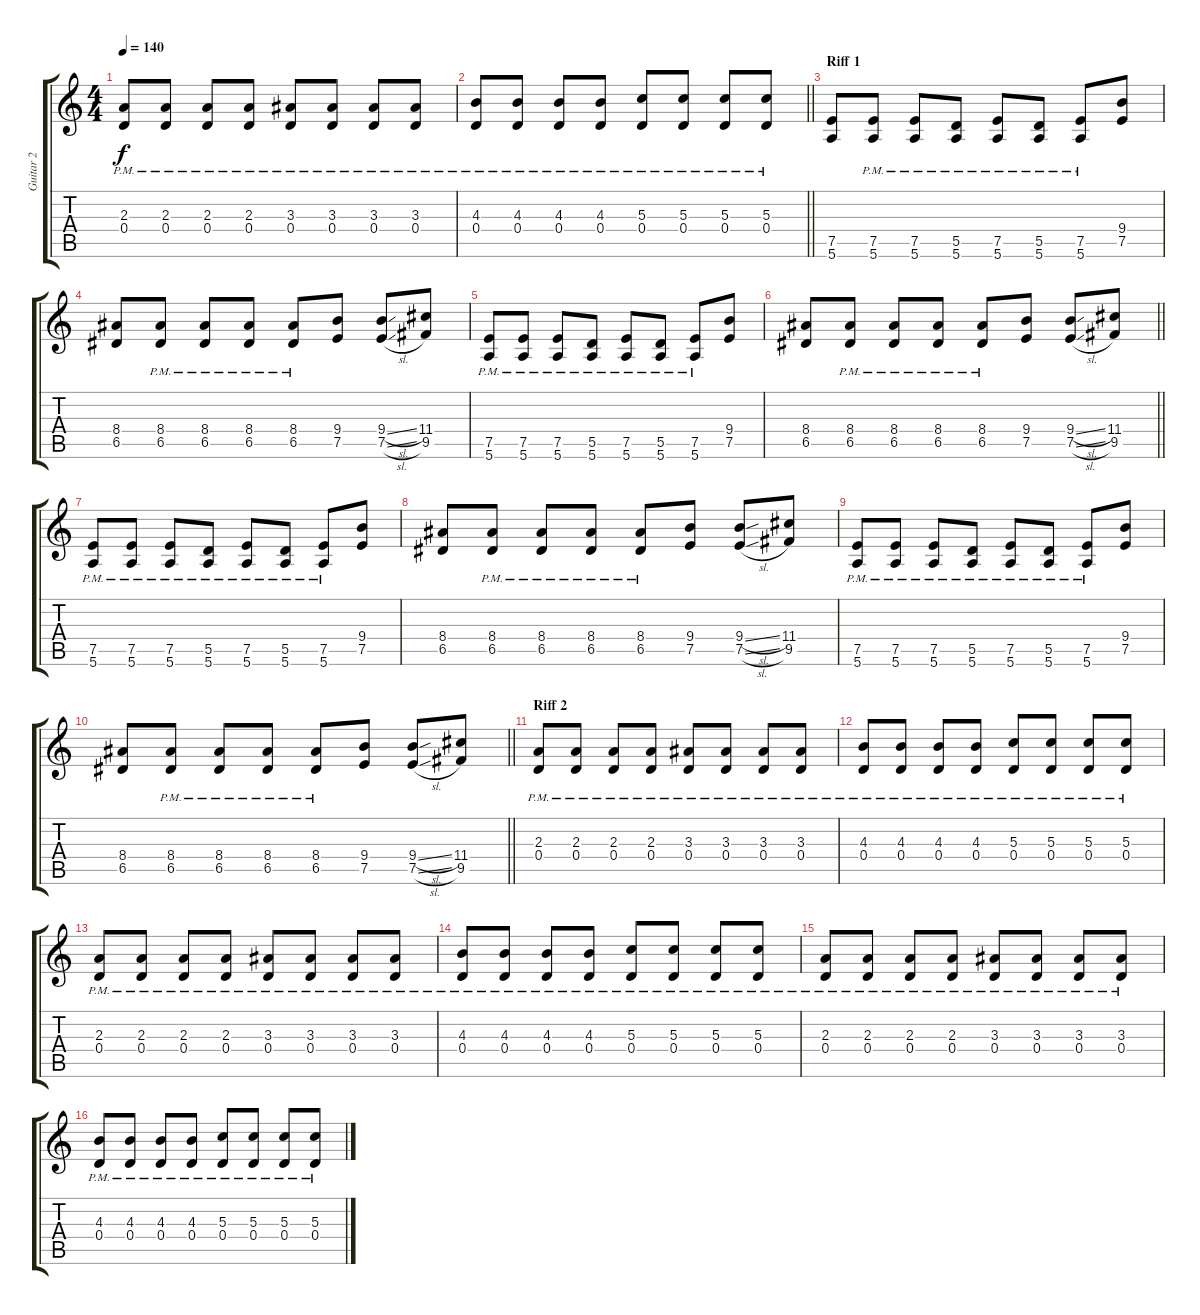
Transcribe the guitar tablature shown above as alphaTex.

\track ("Guitar 2" "Guitar 2") {instrument distortionguitar}
\staff {score tabs}
\tuning (E4 B3 G3 D3 A2 E2) {hide}
\ts (4 4)
\tempo 140
\clef g2
\ks c
(2.3 0.4{pm}).8{dy f} (2.3 0.4{pm}).8 (2.3 0.4{pm}).8 (2.3 0.4{pm}).8 (3.3 0.4{pm}).8 (3.3 0.4{pm}).8 (3.3 0.4{pm}).8 (3.3 0.4{pm}).8 |
\barLineRight lightlight
(4.3 0.4{pm}).8 (4.3 0.4{pm}).8 (4.3 0.4{pm}).8 (4.3 0.4{pm}).8 (5.3 0.4{pm}).8 (5.3 0.4{pm}).8 (5.3 0.4{pm}).8 (5.3 0.4{pm}).8 |
\section ("" "Riff 1")
(7.5 5.6).8 (7.5 5.6{pm}).8 (7.5 5.6{pm}).8 (5.5 5.6{pm}).8 (7.5 5.6{pm}).8 (5.5 5.6{pm}).8 (7.5 5.6{pm}).8 (9.4 7.5).8 |
(8.4 6.5).8 (8.4 6.5{pm}).8 (8.4 6.5{pm}).8 (8.4 6.5{pm}).8 (8.4 6.5{pm}).8 (9.4 7.5).8 (9.4{sl} 7.5{sl}).8 (11.4 9.5).8 |
(7.5 5.6{pm}).8 (7.5 5.6{pm}).8 (7.5 5.6{pm}).8 (5.5 5.6{pm}).8 (7.5 5.6{pm}).8 (5.5 5.6{pm}).8 (7.5 5.6{pm}).8 (9.4 7.5).8 |
\barLineRight lightlight
(8.4 6.5).8 (8.4 6.5{pm}).8 (8.4 6.5{pm}).8 (8.4 6.5{pm}).8 (8.4 6.5{pm}).8 (9.4 7.5).8 (9.4{sl} 7.5{sl}).8 (11.4 9.5).8 |
(7.5 5.6{pm}).8 (7.5 5.6{pm}).8 (7.5 5.6{pm}).8 (5.5 5.6{pm}).8 (7.5 5.6{pm}).8 (5.5 5.6{pm}).8 (7.5 5.6{pm}).8 (9.4 7.5).8 |
(8.4 6.5).8 (8.4 6.5{pm}).8 (8.4 6.5{pm}).8 (8.4 6.5{pm}).8 (8.4 6.5{pm}).8 (9.4 7.5).8 (9.4{sl} 7.5{sl}).8 (11.4 9.5).8 |
(7.5 5.6{pm}).8 (7.5 5.6{pm}).8 (7.5 5.6{pm}).8 (5.5 5.6{pm}).8 (7.5 5.6{pm}).8 (5.5 5.6{pm}).8 (7.5 5.6{pm}).8 (9.4 7.5).8 |
\barLineRight lightlight
(8.4 6.5).8 (8.4 6.5{pm}).8 (8.4 6.5{pm}).8 (8.4 6.5{pm}).8 (8.4 6.5{pm}).8 (9.4 7.5).8 (9.4{sl} 7.5{sl}).8 (11.4 9.5).8 |
\section ("" "Riff 2")
(2.3 0.4{pm}).8 (2.3 0.4{pm}).8 (2.3 0.4{pm}).8 (2.3 0.4{pm}).8 (3.3 0.4{pm}).8 (3.3 0.4{pm}).8 (3.3 0.4{pm}).8 (3.3 0.4{pm}).8 |
(4.3 0.4{pm}).8 (4.3 0.4{pm}).8 (4.3 0.4{pm}).8 (4.3 0.4{pm}).8 (5.3 0.4{pm}).8 (5.3 0.4{pm}).8 (5.3 0.4{pm}).8 (5.3 0.4{pm}).8 |
(2.3 0.4{pm}).8 (2.3 0.4{pm}).8 (2.3 0.4{pm}).8 (2.3 0.4{pm}).8 (3.3 0.4{pm}).8 (3.3 0.4{pm}).8 (3.3 0.4{pm}).8 (3.3 0.4{pm}).8 |
(4.3 0.4{pm}).8 (4.3 0.4{pm}).8 (4.3 0.4{pm}).8 (4.3 0.4{pm}).8 (5.3 0.4{pm}).8 (5.3 0.4{pm}).8 (5.3 0.4{pm}).8 (5.3 0.4{pm}).8 |
(2.3 0.4{pm}).8 (2.3 0.4{pm}).8 (2.3 0.4{pm}).8 (2.3 0.4{pm}).8 (3.3 0.4{pm}).8 (3.3 0.4{pm}).8 (3.3 0.4{pm}).8 (3.3 0.4{pm}).8 |
(4.3 0.4{pm}).8 (4.3 0.4{pm}).8 (4.3 0.4{pm}).8 (4.3 0.4{pm}).8 (5.3 0.4{pm}).8 (5.3 0.4{pm}).8 (5.3 0.4{pm}).8 (5.3 0.4{pm}).8
